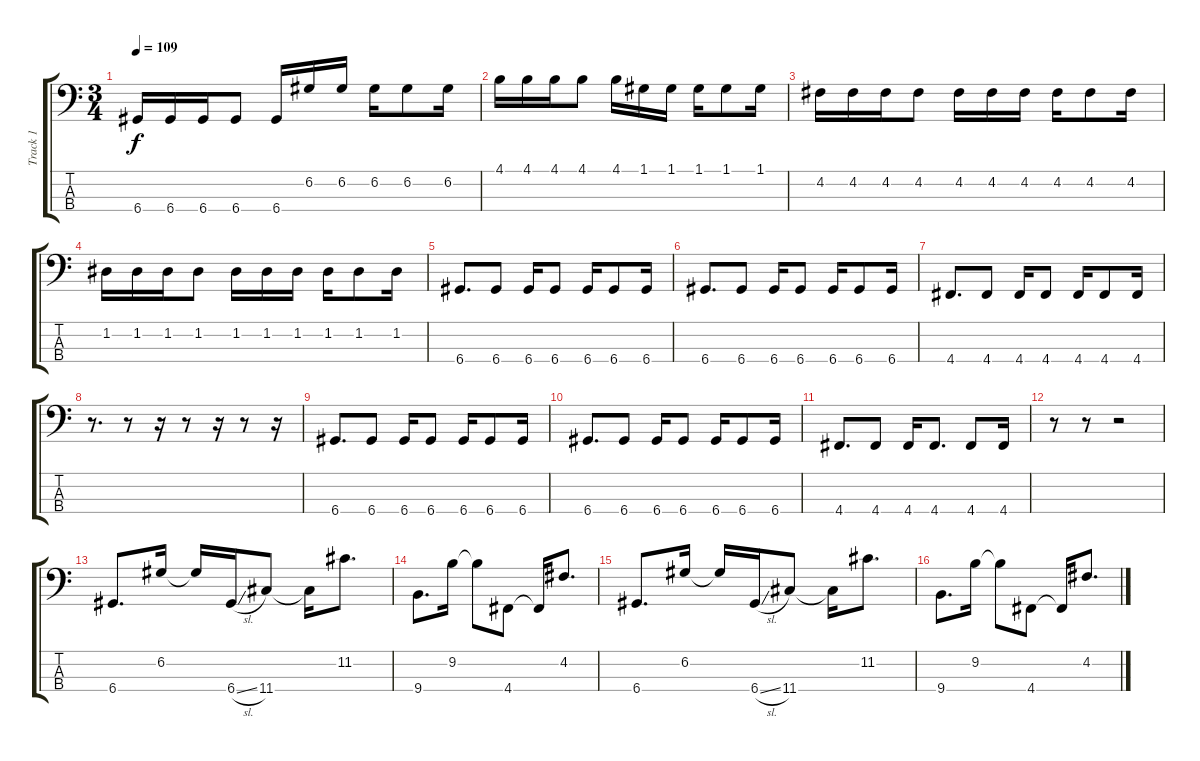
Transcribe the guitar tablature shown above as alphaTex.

\track ("Track 1" "Track 1") {instrument electricbassfinger}
\staff {score tabs}
\tuning (G2 D2 A1 D1) {hide}
\ts (3 4)
\tempo 109
\clef f4
\ks c
6.4.16{dy f} 6.4.16 6.4.16 6.4.8 6.4.16 6.2.16 6.2.16 6.2.16 6.2.8 6.2.16 |
4.1.16 4.1.16 4.1.16 4.1.8 4.1.16 1.1.16 1.1.16 1.1.16 1.1.8 1.1.16 |
4.2.16 4.2.16 4.2.16 4.2.8 4.2.16 4.2.16 4.2.16 4.2.16 4.2.8 4.2.16 |
1.2.16 1.2.16 1.2.16 1.2.8 1.2.16 1.2.16 1.2.16 1.2.16 1.2.8 1.2.16 |
6.4.8{d} 6.4.8 6.4.16 6.4.8 6.4.16 6.4.8 6.4.16 |
6.4.8{d} 6.4.8 6.4.16 6.4.8 6.4.16 6.4.8 6.4.16 |
4.4.8{d} 4.4.8 4.4.16 4.4.8 4.4.16 4.4.8 4.4.16 |
r.8{d} r.8 r.16 r.8 r.16 r.8 r.16 |
6.4.8{d} 6.4.8 6.4.16 6.4.8 6.4.16 6.4.8 6.4.16 |
6.4.8{d} 6.4.8 6.4.16 6.4.8 6.4.16 6.4.8 6.4.16 |
4.4.8{d} 4.4.8 4.4.16 4.4.8{d} 4.4.8 4.4.16 |
r.8 r.8 r.2 |
6.4.8{d} 6.2.16 6.2{t}.16 6.4{sl}.16 11.4.8 11.4{t}.16 11.2.8{d} |
9.4.8{d} 9.2.16 9.2{t}.8 4.4.8 4.4{t}.16 4.2.8{d} |
6.4.8{d} 6.2.16 6.2{t}.16 6.4{sl}.16 11.4.8 11.4{t}.16 11.2.8{d} |
9.4.8{d} 9.2.16 9.2{t}.8 4.4.8 4.4{t}.16 4.2.8{d}
